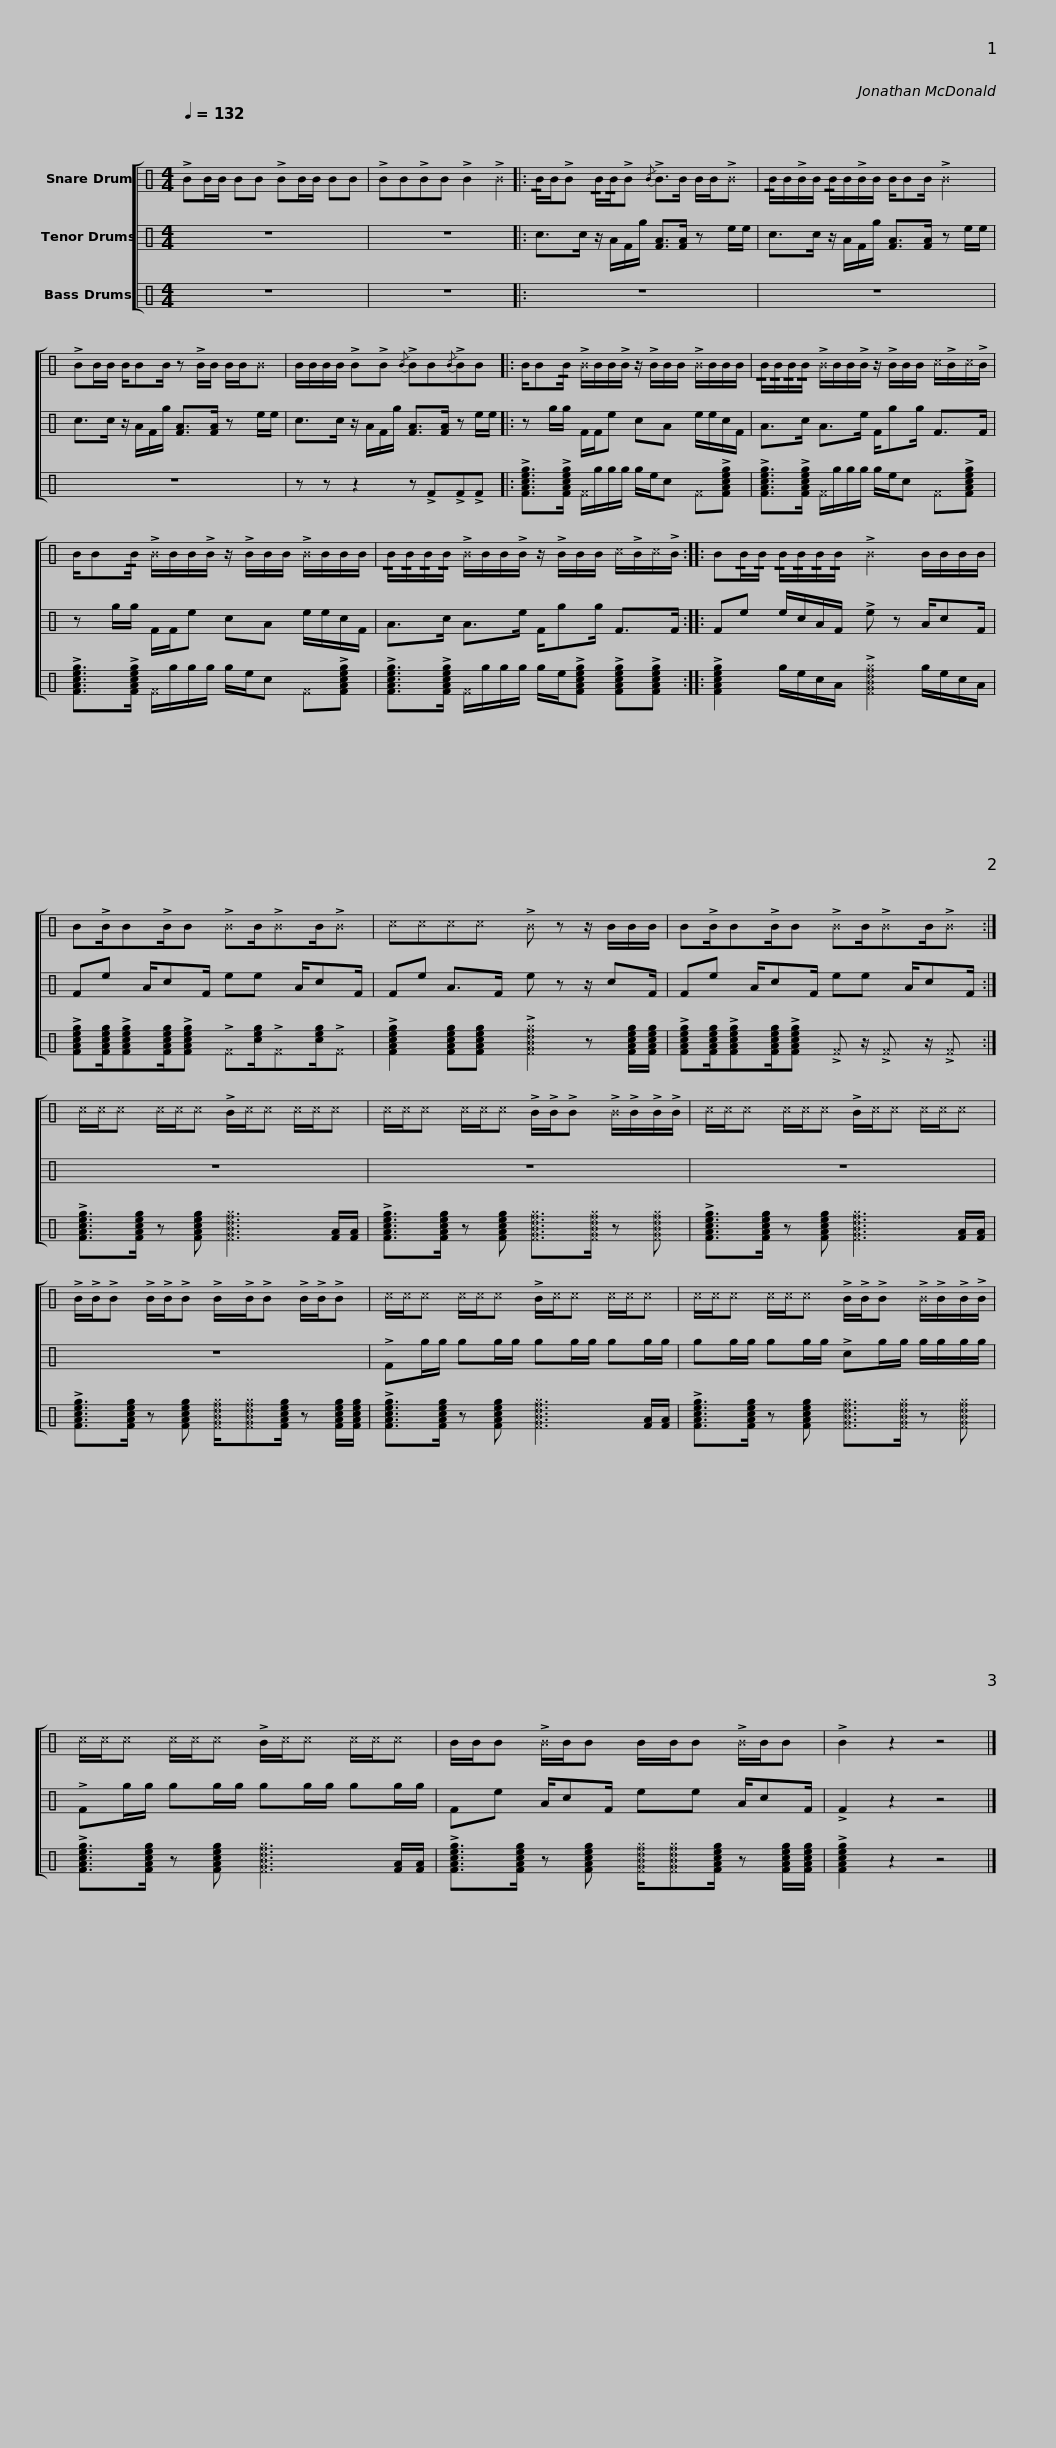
X:1
%%score [ 1 2 3 ]
L:1/8
Q:1/4=132
M:4/4
I:linebreak $
K:C
V:1 perc
K:none
V:2 perc
K:none
V:3 perc
K:none
V:1
 !>!BB/B/ BB !>!BB/B/ BB | !>!BB!>!BB !>!B2 !>!^B2 |: !/!B/B/!>!B !/!B/!/!B/!>!B{/B} !>!B>B B/B/!>!^B |$ !/!B/B/!>!B/B/ !/!B/B/!>!B/B/ B/BB/ !>!^B2 | !>!BB/B/ B/BB/ z !>!B/B/ B/B/^B | %5
 B/B/B/B/ !>!B!>!B{/B} !>!BB{/B}!>!BB |:$ B/B!/!B/ !>!^B/B/B/!>!B/ z/ !>!B/B/B/ !>!^B/B/B/B/ | !/!B/!/!B/!/!B/!/!B/ !>!^B/B/B/!>!B/ z/ !>!B/B/B/ ^c/!>!B/^c/!>!B/ | B/B!/!B/ !>!^B/B/B/!>!B/ z/ !>!B/B/B/ !>!^B/B/B/B/ |$ !/!B/!/!B/!/!B/!/!B/ !>!^B/B/B/!>!B/ z/ !>!B/B/B/ ^c/!>!B/^c/!>!B/ :: %10
 B!/!B/!/!B/ !/!B/!/!B/!/!B/!/!B/ !>!^B2 B/B/B/B/ | B!>!B/B!>!B/B !>!^BB/!>!^BB/!>!^B |$ ^c^c^c^c !>!^B z z/ B/B/B/ | B!>!B/B!>!B/B !>!^BB/!>!^BB/!>!^B :| ^c/^c/^c ^c/^c/^c !>!B/^c/^c ^c/^c/^c |$ %15
 ^c/^c/^c ^c/^c/^c !>!B/!>!B/!>!B !>!^B/!>!B/!>!B/!>!B/ | ^c/^c/^c ^c/^c/^c !>!B/^c/^c ^c/^c/^c | !>!B/!>!B/!>!B !>!B/!>!B/!>!B !>!B/!>!B/!>!B !>!B/!>!B/!>!B |$ ^c/^c/^c ^c/^c/^c !>!B/^c/^c ^c/^c/^c | ^c/^c/^c ^c/^c/^c !>!B/!>!B/!>!B !>!^B/!>!B/!>!B/!>!B/ | %20
 ^c/^c/^c ^c/^c/^c !>!B/^c/^c ^c/^c/^c |$ B/B/B !>!^B/B/B B/B/B !>!^B/B/B | !>!B2 z2 z4 |] %23
V:2
 z8 | z8 |: c>c z/ A/F/g/ [FA]>[FA] z e/e/ |$ c>c z/ A/F/g/ [FA]>[FA] z e/e/ | c>c z/ A/F/g/ [FA]>[FA] z e/e/ | %5
 c>c z/ A/F/g/ [FA]>[FA] z e/e/ |:$ z g/g/ F/F/e cA e/e/c/F/ | A>c A>e F/gg/ F>F | z g/g/ F/F/e cA e/e/c/F/ |$ A>c A>e F/gg/ F>F :: %10
 Fe e/c/A/F/ !>!e z A/cF/ | Fe A/cF/ ee A/cF/ |$ Fe A>F e z z/ cF/ | Fe A/cF/ ee A/cF/ :| z8 |$ %15
 z8 | z8 | z8 |$ !>!Fg/g/ gg/g/ gg/g/ gg/g/ | gg/g/ gg/g/ !>!cg/g/ g/g/g/g/ | %20
 !>!Fg/g/ gg/g/ gg/g/ gg/g/ |$ Fe A/cF/ ee A/cF/ | !>!F2 z2 z4 |] %23
V:3
 z8 | z8 |: z8 |$ z8 | z8 | %5
 z z z2 z !>!F!>!F!>!F |:$ !>![FAceg]>!>![FAceg] ^F/g/g/g/ g/e/c ^F!>![FAceg] | !>![FAceg]>!>![FAceg] ^F/g/g/g/ g/e/c ^F!>![FAceg] | !>![FAceg]>!>![FAceg] ^F/g/g/g/ g/e/c ^F!>![FAceg] |$ !>![FAceg]>!>![FAceg] ^F/g/g/g/ g/e/!>![FAceg] !>![FAceg]!>![FAceg] :: %10
 !>![FAceg]2 g/e/c/A/ !>![^F^A^c^e^g]2 g/e/c/A/ | !>![FAceg][FAceg]/!>![FAceg][FAceg]/!>![FAceg] !>!^F[ceg]/!>!^F[ceg]/!>!^F |$ !>![FAceg]2 [FAceg][FAceg] !>![^F^A^c^e^g]2 z [FAceg]/[FAceg]/ | !>![FAceg][FAceg]/!>![FAceg][FAceg]/!>![FAceg] !>!^F z/ !>!^F z/ !>!^F :| !>![FAceg]>[FAceg] z [FAceg] [^F^A^c^e^g]3 [FA]/[FA]/ |$ %15
 !>![FAceg]>[FAceg] z [FAceg] [^F^A^c^e^g]>[^F^A^c^e^g] z [^F^A^c^e^g] | !>![FAceg]>[FAceg] z [FAceg] [^F^A^c^e^g]3 [FA]/[FA]/ | !>![FAceg]>[FAceg] z [FAceg] [^F^A^c^e^g]/[^F^A^c^e^g][FAceg]/ z [FAceg]/[FAceg]/ |$ !>![FAceg]>[FAceg] z [FAceg] [^F^A^c^e^g]3 [FA]/[FA]/ | !>![FAceg]>[FAceg] z [FAceg] [^F^A^c^e^g]>[^F^A^c^e^g] z [^F^A^c^e^g] | %20
 !>![FAceg]>[FAceg] z [FAceg] [^F^A^c^e^g]3 [FA]/[FA]/ |$ !>![FAceg]>[FAceg] z [FAceg] [^F^A^c^e^g]/[^F^A^c^e^g][FAceg]/ z [FAceg]/[FAceg]/ | !>![FAceg]2 z2 z4 |] %23
